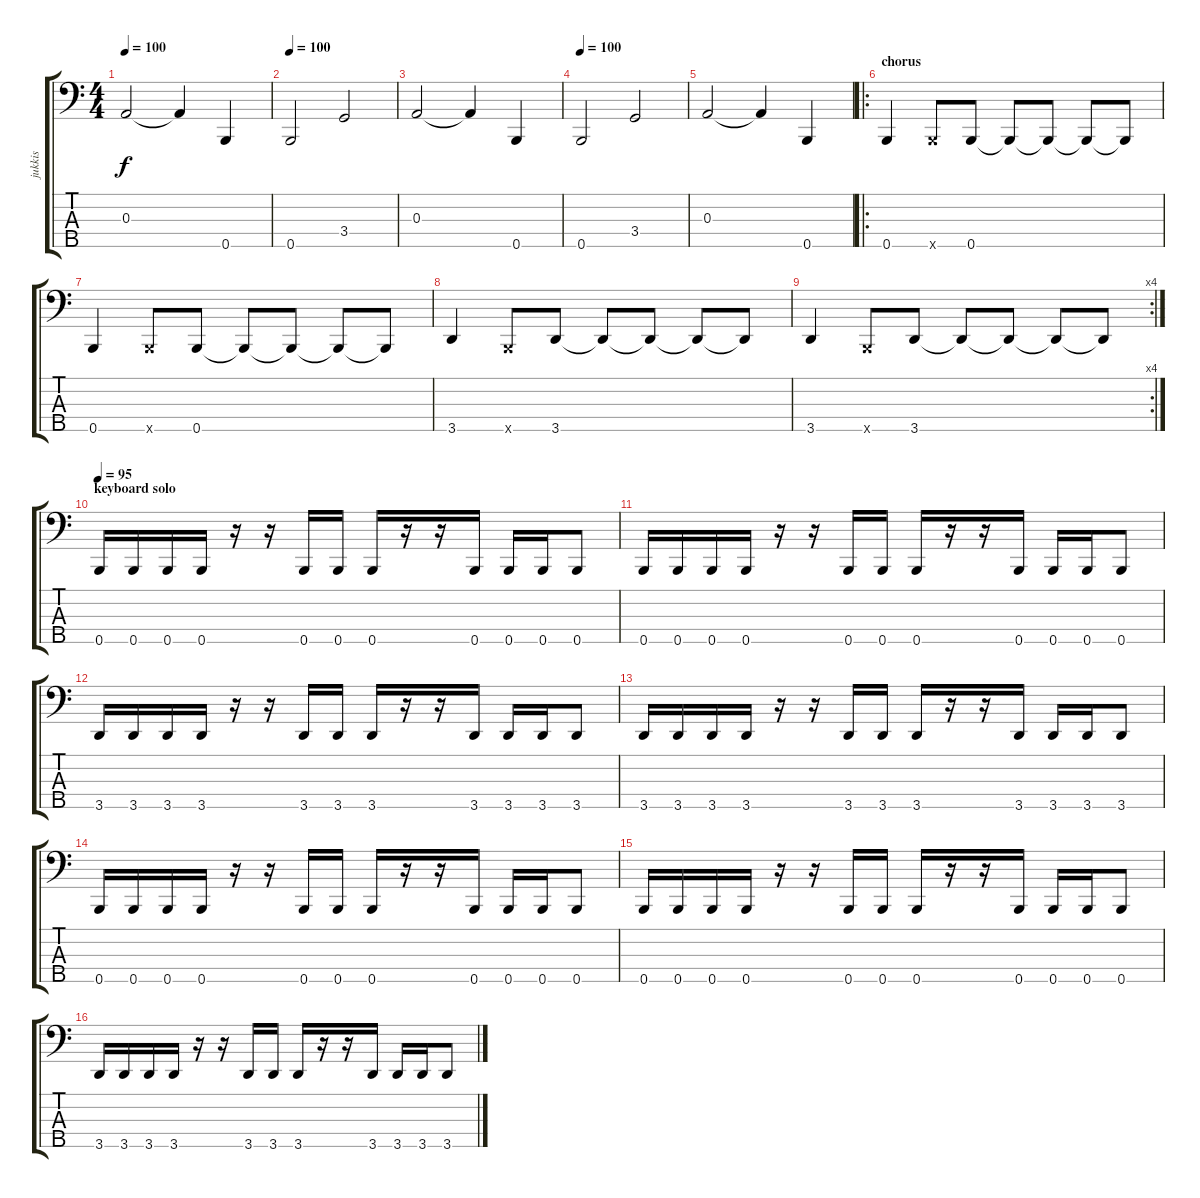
\track ("jukkis" "jukkis") {instrument electricbassfinger}
\staff {score tabs}
\tuning (G2 D2 A1 E1 B0) {hide}
\ts (4 4)
\tempo 100
\clef f4
\ks c
0.3.2{dy f} 0.3{t}.4 0.5.4 |
\tempo 100
0.5.2 3.4.2 |
0.3.2 0.3{t}.4 0.5.4 |
\tempo 100
0.5.2 3.4.2 |
0.3.2 0.3{t}.4 0.5.4 |
\ro
\section ("" "chorus")
0.5.4 0.5{x}.8 0.5.8 0.5{t}.8 0.5{t}.8 0.5{t}.8 0.5{t}.8 |
0.5.4 0.5{x}.8 0.5.8 0.5{t}.8 0.5{t}.8 0.5{t}.8 0.5{t}.8 |
3.5.4 0.5{x}.8 3.5.8 3.5{t}.8 3.5{t}.8 3.5{t}.8 3.5{t}.8 |
\rc 4
3.5.4 0.5{x}.8 3.5.8 3.5{t}.8 3.5{t}.8 3.5{t}.8 3.5{t}.8 |
\section ("" "keyboard solo")
\tempo 95
0.5.16 0.5.16 0.5.16 0.5.16 r.16 r.16 0.5.16 0.5.16 0.5.16 r.16 r.16 0.5.16 0.5.16 0.5.16 0.5.8 |
0.5.16 0.5.16 0.5.16 0.5.16 r.16 r.16 0.5.16 0.5.16 0.5.16 r.16 r.16 0.5.16 0.5.16 0.5.16 0.5.8 |
3.5.16 3.5.16 3.5.16 3.5.16 r.16 r.16 3.5.16 3.5.16 3.5.16 r.16 r.16 3.5.16 3.5.16 3.5.16 3.5.8 |
3.5.16 3.5.16 3.5.16 3.5.16 r.16 r.16 3.5.16 3.5.16 3.5.16 r.16 r.16 3.5.16 3.5.16 3.5.16 3.5.8 |
0.5.16 0.5.16 0.5.16 0.5.16 r.16 r.16 0.5.16 0.5.16 0.5.16 r.16 r.16 0.5.16 0.5.16 0.5.16 0.5.8 |
0.5.16 0.5.16 0.5.16 0.5.16 r.16 r.16 0.5.16 0.5.16 0.5.16 r.16 r.16 0.5.16 0.5.16 0.5.16 0.5.8 |
3.5.16 3.5.16 3.5.16 3.5.16 r.16 r.16 3.5.16 3.5.16 3.5.16 r.16 r.16 3.5.16 3.5.16 3.5.16 3.5.8
